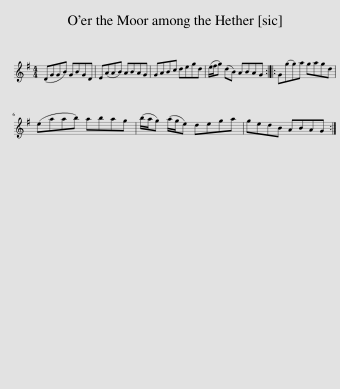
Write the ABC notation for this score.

X:1
L:1/8
M:4/4
I:linebreak $
K:G
V:1 treble
V:1
 (DGGB) GBGD | E(AAB) ABAG | GABc degd | (e/f/g) (dB) ABAG :: G(gg)a gagd |$ %5
 (eaab) abag | (b/a/g) (a/g/e) dega | gedB ABAG :| %8
